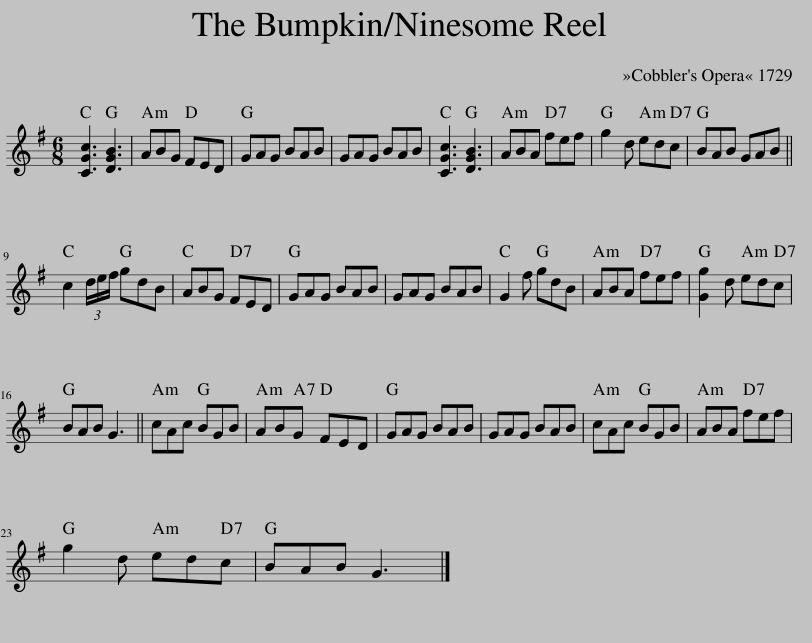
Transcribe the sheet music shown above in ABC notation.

X:1
L:1/8
M:6/8
I:linebreak $
K:G
V:1 treble
V:1
 [CGc]3 [DGB]3 | ABG FED | GAG BAB | GAG BAB | [CGc]3 [DGB]3 | %5
 ABA fef | g2 d edc | BAB GAB ||$ c2 (3d/e/f/ gdB | ABG FED | %10
 GAG BAB | GAG BAB | G2 f gdB | ABA fef | [Gg]2 d edc |$ %15
 BAB G3 || cAc BGB | ABG FED | GAG BAB | GAG BAB | %20
 cAc BGB | ABA fef |$ g2 d edc | BAB G3 |] %24
